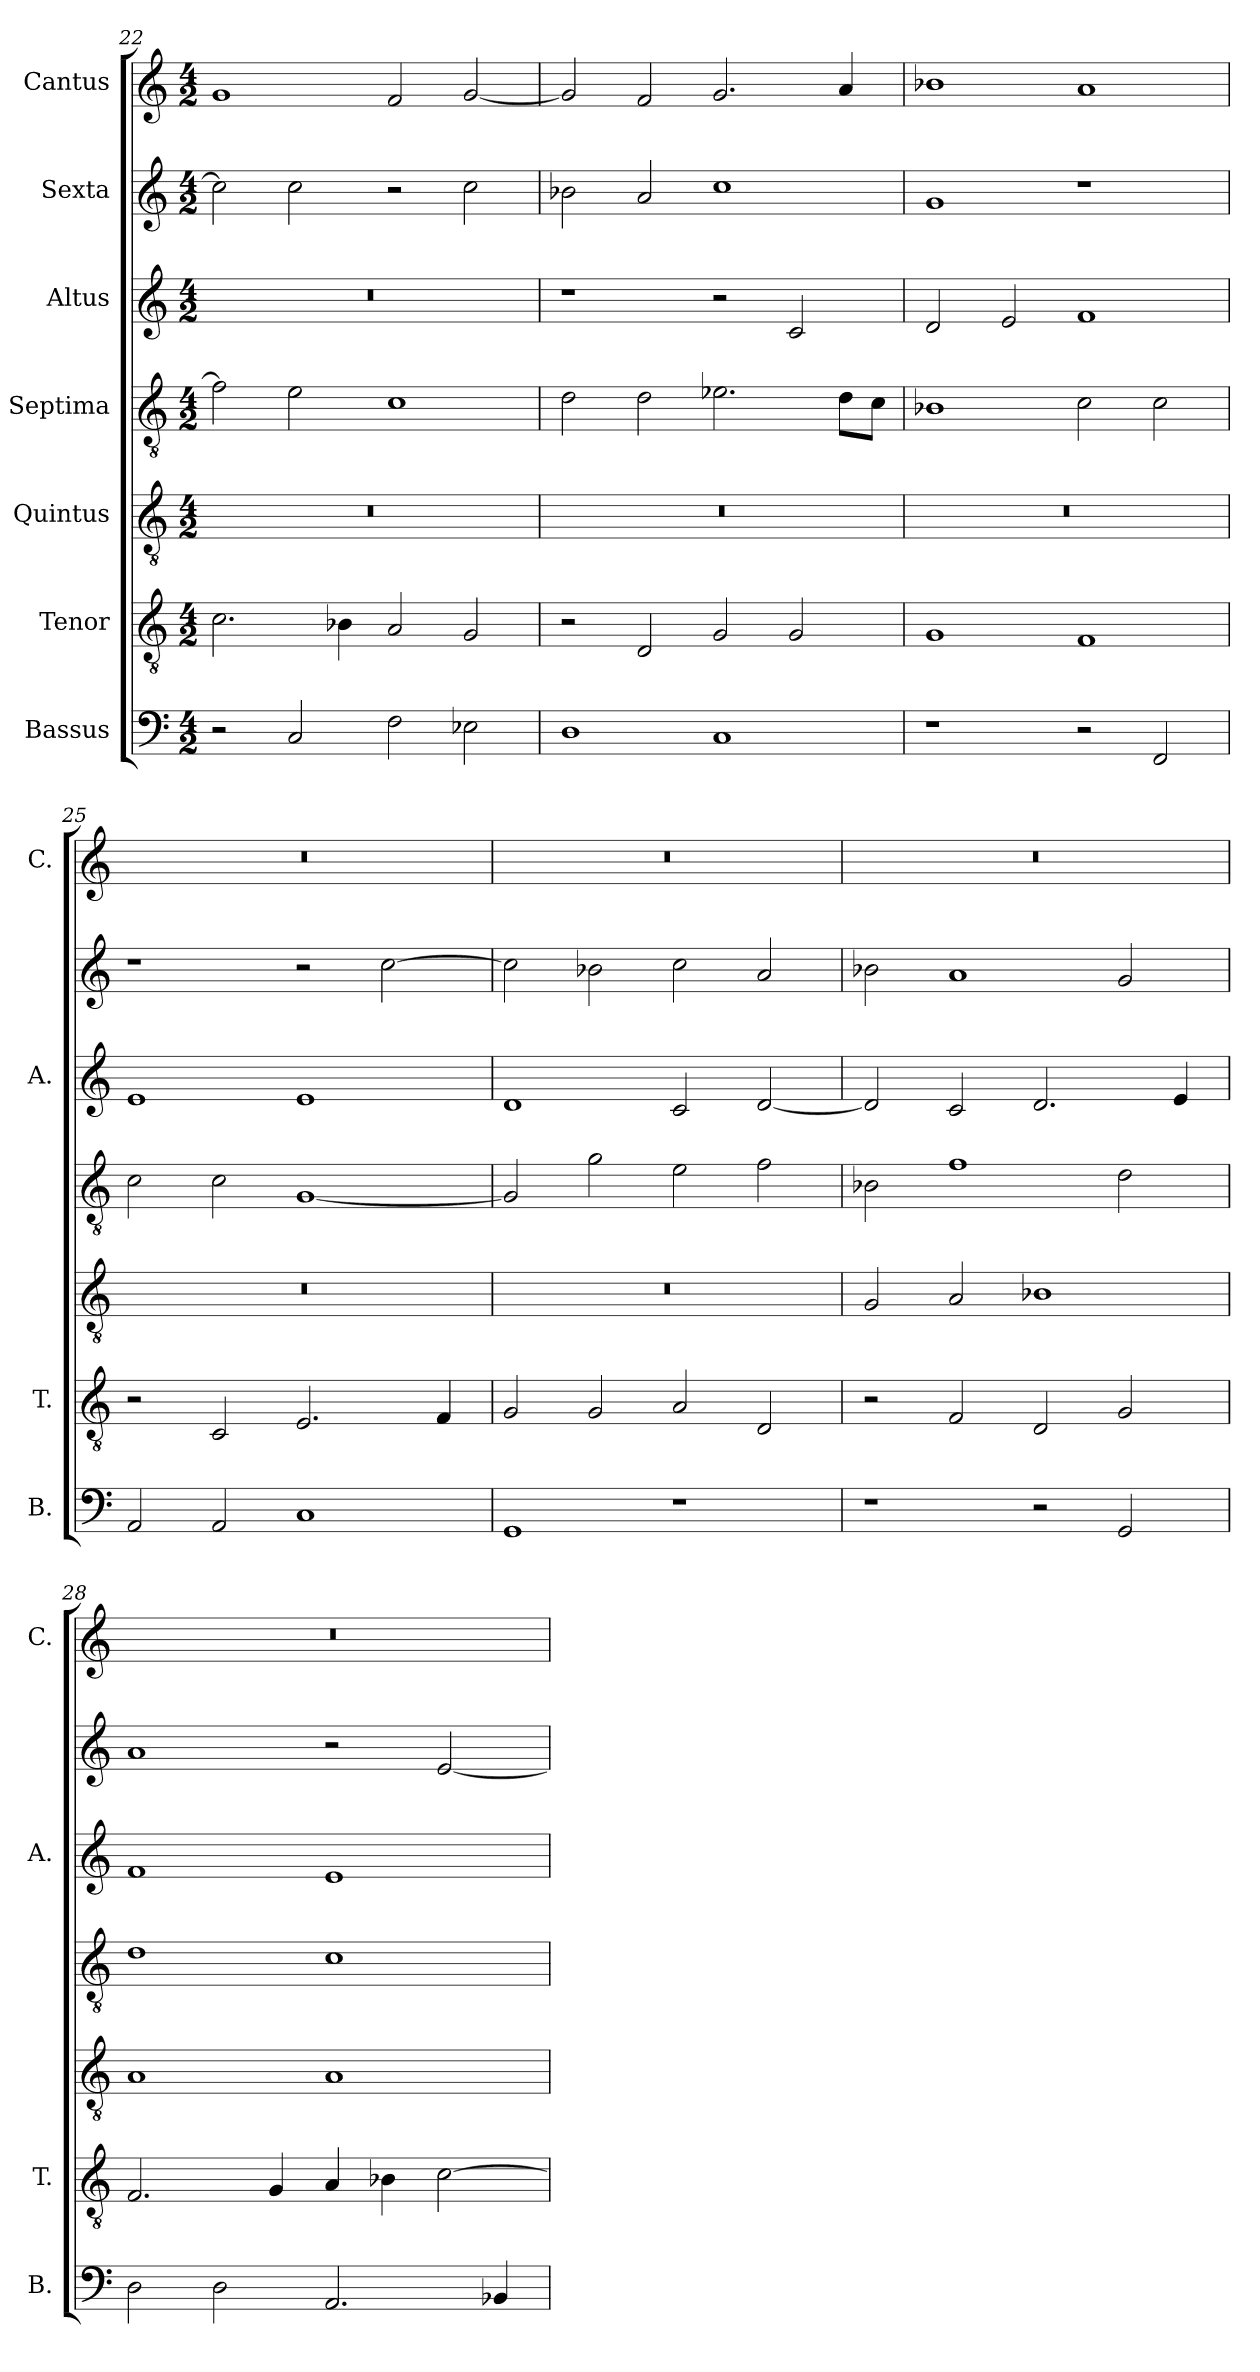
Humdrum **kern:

**kern	**kern	**kern	**kern	**kern	**kern	**kern
*part7	*part6	*part5	*part4	*part3	*part2	*part1
*staff7	*staff6	*staff5	*staff4	*staff3	*staff2	*staff1
*I"Bassus	*I"Tenor	*I"Quintus	*I"Septima	*I"Altus	*I"Sexta	*I"Cantus
*I'B.	*I'T.	*	*	*I'A.	*	*I'C.
*clefF4	*clefGv2	*clefGv2	*clefGv2	*clefG2	*clefG2	*clefG2
*k[]	*k[]	*k[]	*k[]	*k[]	*k[]	*k[]
*M4/2	*M4/2	*M4/2	*M4/2	*M4/2	*M4/2	*M4/2
=22	=22	=22	=22	=22	=22	=22
2r	2.c\	0r	2f\]	0r	2cc\]	1g
2C/	.	.	2e\	.	2cc\	.
.	4B-X\	.	.	.	.	.
2F\	2A/	.	1c	.	2r	2f/
2E-X\	2G/	.	.	.	2cc\	[2g/
=23	=23	=23	=23	=23	=23	=23
1D	2r	0r	2d\	1r	2b-X\	2g/]
.	2D/	.	2d\	.	2a/	2f/
1C	2G/	.	2.e-X\	2r	1cc	2.g/
.	2G/	.	.	2c/	.	.
.	.	.	8d\L	.	.	4a/
.	.	.	8c\J	.	.	.
=24	=24	=24	=24	=24	=24	=24
1r	1G	0r	1B-X	2d/	1g	1b-X
.	.	.	.	2e/	.	.
2r	1F	.	2c\	1f	1r	1a
2FF/	.	.	2c\	.	.	.
=25	=25	=25	=25	=25	=25	=25
2AA/	2r	0r	2c\	1e	1r	0r
2AA/	2C/	.	2c\	.	.	.
1C	2.E/	.	[1G	1e	2r	.
.	.	.	.	.	[2cc\	.
.	4F/	.	.	.	.	.
=26	=26	=26	=26	=26	=26	=26
1GG	2G/	0r	2G/]	1d	2cc\]	0r
.	2G/	.	2g\	.	2b-X\	.
1r	2A/	.	2e\	2c/	2cc\	.
.	2D/	.	2f\	[2d/	2a/	.
=27	=27	=27	=27	=27	=27	=27
1r	2r	2G/	2B-X\	2d/]	2b-X\	0r
.	2F/	2A/	1f	2c/	1a	.
2r	2D/	1B-X	.	2.d/	.	.
2GG/	2G/	.	2d\	.	2g/	.
.	.	.	.	4e/	.	.
!!LO:PB:g=z
=28	=28	=28	=28	=28	=28	=28
2D\	2.F/	1A	1d	1f	1a	0r
2D\	.	.	.	.	.	.
.	4G/	.	.	.	.	.
2.AA/	4A/	1A	1c	1e	2r	.
.	4B-X\	.	.	.	.	.
.	[2c\	.	.	.	[2e/	.
4BB-X/	.	.	.	.	.	.
=	=	=	=	=	=	=
*-	*-	*-	*-	*-	*-	*-
